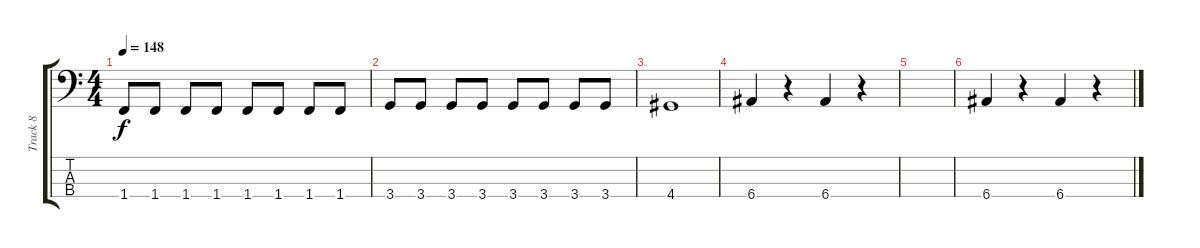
\track ("Track 8" "Track 8") {mute instrument electricbasspick}
\staff {score tabs}
\tuning (G2 D2 A1 E1) {hide}
\ts (4 4)
\tempo 148
\clef f4
\ks c
1.4.8{dy f} 1.4.8 1.4.8 1.4.8 1.4.8 1.4.8 1.4.8 1.4.8 |
3.4.8 3.4.8 3.4.8 3.4.8 3.4.8 3.4.8 3.4.8 3.4.8 |
4.4.1 |
6.4.4 r.4 6.4.4 r.4 |
|
6.4.4 r.4 6.4.4 r.4
